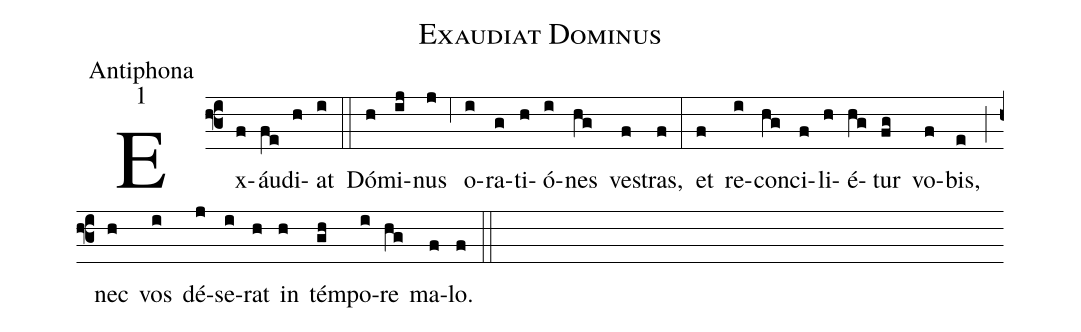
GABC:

name:Exaudiat Dominus;
office-part:Antiphona;
mode:1;
%%
(f3) Ex(f)áu(fe)di(h)at(i) (::)
Dó(h)mi(ij)nus(j) (,6) o(i)ra(g)ti(h)ó(i)nes(hg) ve(f)stras,(f) (:)
et(f) re(i)con(hg)ci(f)li(h)é(hg)tur(fg) vo(f)bis,(e) (;) nec(h) vos(i) dé(j)se(i)rat(h) in(h) tém(gh)po(i)re(hg) ma(f)lo.(f) (::)
